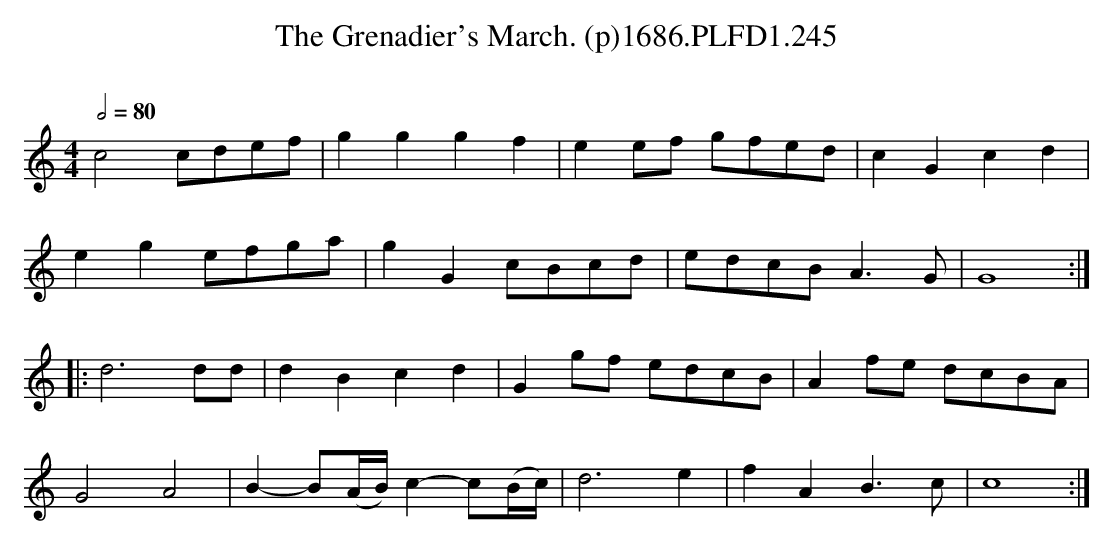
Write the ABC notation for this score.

X:1
T:Grenadier's March. (p)1686.PLFD1.245, The
M:4/4
L:1/4
Q:1/2=80
O:
K:C
c2c/d/e/f/|gggf|ee/f/ g/f/e/d/|cGcd|
ege/f/g/a/|gGc/B/c/d/|/e/d/c/B/A>G|G4:|
|:d3d/d/|dBcd|Gg/f/ e/d/c/B/|Af/e/ d/c/B/A/|
G2A2|B-B/(A/4B/4)c-c/(B/4c/4)|d3e|fAB>c|c4:|
